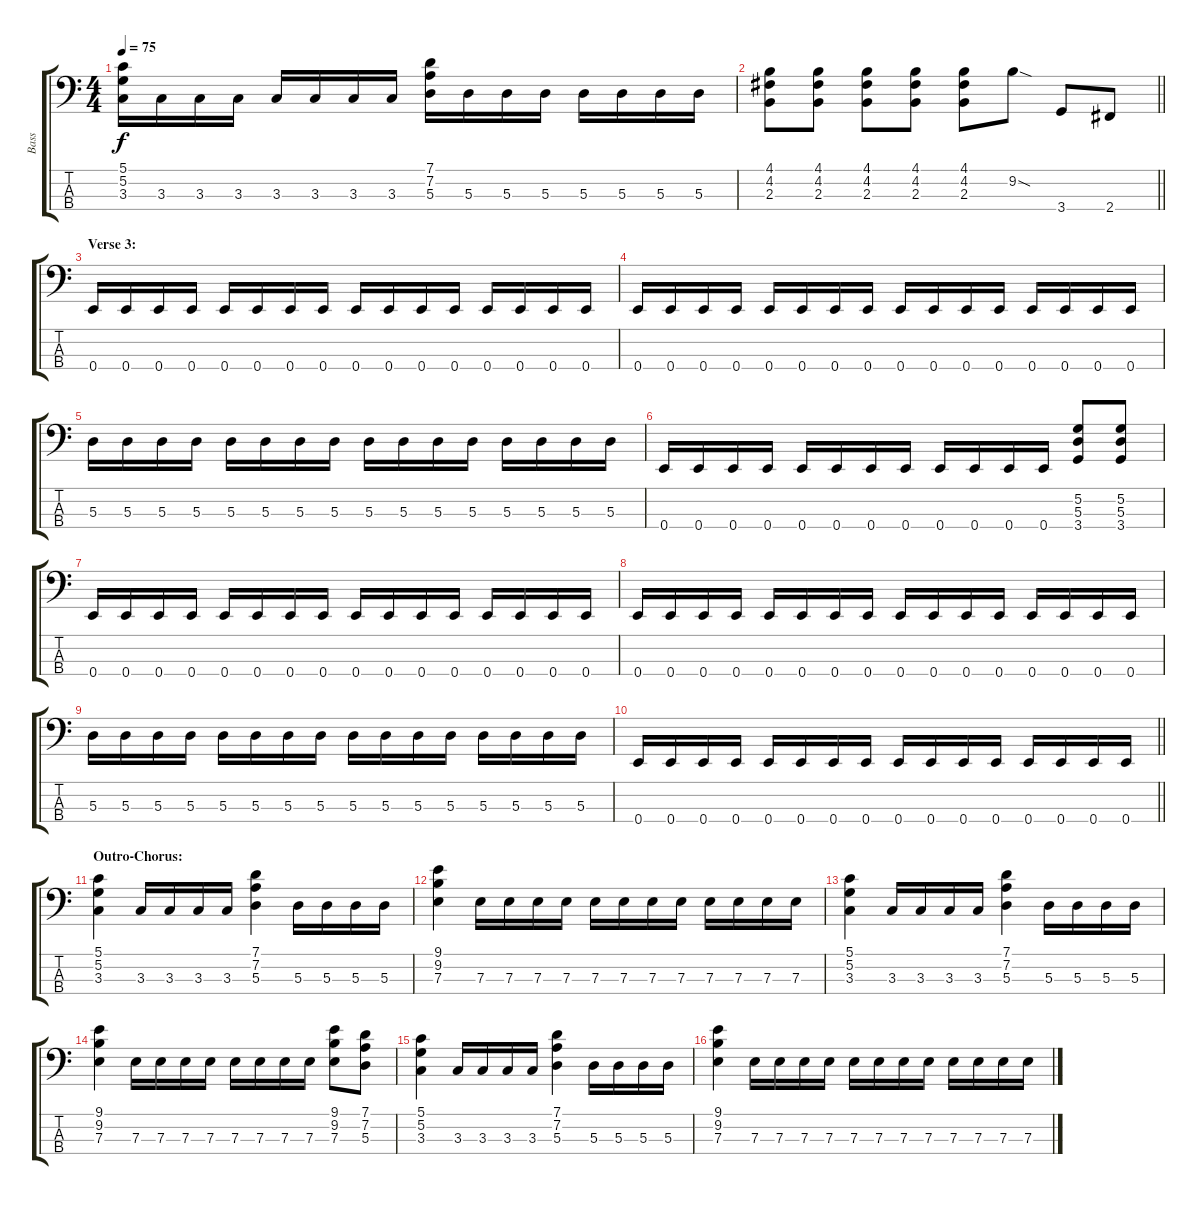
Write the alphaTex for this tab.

\track ("Bass" "Bass") {instrument slapbass2}
\staff {score tabs}
\tuning (G2 D2 A1 E1) {hide}
\ts (4 4)
\tempo 75
\clef f4
\ks c
(5.1 5.2 3.3).16{dy f} 3.3.16 3.3.16 3.3.16 3.3.16 3.3.16 3.3.16 3.3.16 (7.1 7.2 5.3).16 5.3.16 5.3.16 5.3.16 5.3.16 5.3.16 5.3.16 5.3.16 |
\barLineRight lightlight
(4.1 4.2 2.3).8 (4.1 4.2 2.3).8 (4.1 4.2 2.3).8 (4.1 4.2 2.3).8 (4.1 4.2 2.3).8 9.2{sod}.8 3.4.8 2.4.8 |
\section ("" "Verse 3:")
0.4.16 0.4.16 0.4.16 0.4.16 0.4.16 0.4.16 0.4.16 0.4.16 0.4.16 0.4.16 0.4.16 0.4.16 0.4.16 0.4.16 0.4.16 0.4.16 |
0.4.16 0.4.16 0.4.16 0.4.16 0.4.16 0.4.16 0.4.16 0.4.16 0.4.16 0.4.16 0.4.16 0.4.16 0.4.16 0.4.16 0.4.16 0.4.16 |
5.3.16 5.3.16 5.3.16 5.3.16 5.3.16 5.3.16 5.3.16 5.3.16 5.3.16 5.3.16 5.3.16 5.3.16 5.3.16 5.3.16 5.3.16 5.3.16 |
0.4.16 0.4.16 0.4.16 0.4.16 0.4.16 0.4.16 0.4.16 0.4.16 0.4.16 0.4.16 0.4.16 0.4.16 (5.2 5.3 3.4).8 (5.2 5.3 3.4).8 |
0.4.16 0.4.16 0.4.16 0.4.16 0.4.16 0.4.16 0.4.16 0.4.16 0.4.16 0.4.16 0.4.16 0.4.16 0.4.16 0.4.16 0.4.16 0.4.16 |
0.4.16 0.4.16 0.4.16 0.4.16 0.4.16 0.4.16 0.4.16 0.4.16 0.4.16 0.4.16 0.4.16 0.4.16 0.4.16 0.4.16 0.4.16 0.4.16 |
5.3.16 5.3.16 5.3.16 5.3.16 5.3.16 5.3.16 5.3.16 5.3.16 5.3.16 5.3.16 5.3.16 5.3.16 5.3.16 5.3.16 5.3.16 5.3.16 |
\barLineRight lightlight
0.4.16 0.4.16 0.4.16 0.4.16 0.4.16 0.4.16 0.4.16 0.4.16 0.4.16 0.4.16 0.4.16 0.4.16 0.4.16 0.4.16 0.4.16 0.4.16 |
\section ("" "Outro-Chorus:")
(5.1 5.2 3.3).4 3.3.16 3.3.16 3.3.16 3.3.16 (7.1 7.2 5.3).4 5.3.16 5.3.16 5.3.16 5.3.16 |
(9.1 9.2 7.3).4 7.3.16 7.3.16 7.3.16 7.3.16 7.3.16 7.3.16 7.3.16 7.3.16 7.3.16 7.3.16 7.3.16 7.3.16 |
(5.1 5.2 3.3).4 3.3.16 3.3.16 3.3.16 3.3.16 (7.1 7.2 5.3).4 5.3.16 5.3.16 5.3.16 5.3.16 |
(9.1 9.2 7.3).4 7.3.16 7.3.16 7.3.16 7.3.16 7.3.16 7.3.16 7.3.16 7.3.16 (9.1 9.2 7.3).8 (7.1 7.2 5.3).8 |
(5.1 5.2 3.3).4 3.3.16 3.3.16 3.3.16 3.3.16 (7.1 7.2 5.3).4 5.3.16 5.3.16 5.3.16 5.3.16 |
(9.1 9.2 7.3).4 7.3.16 7.3.16 7.3.16 7.3.16 7.3.16 7.3.16 7.3.16 7.3.16 7.3.16 7.3.16 7.3.16 7.3.16
